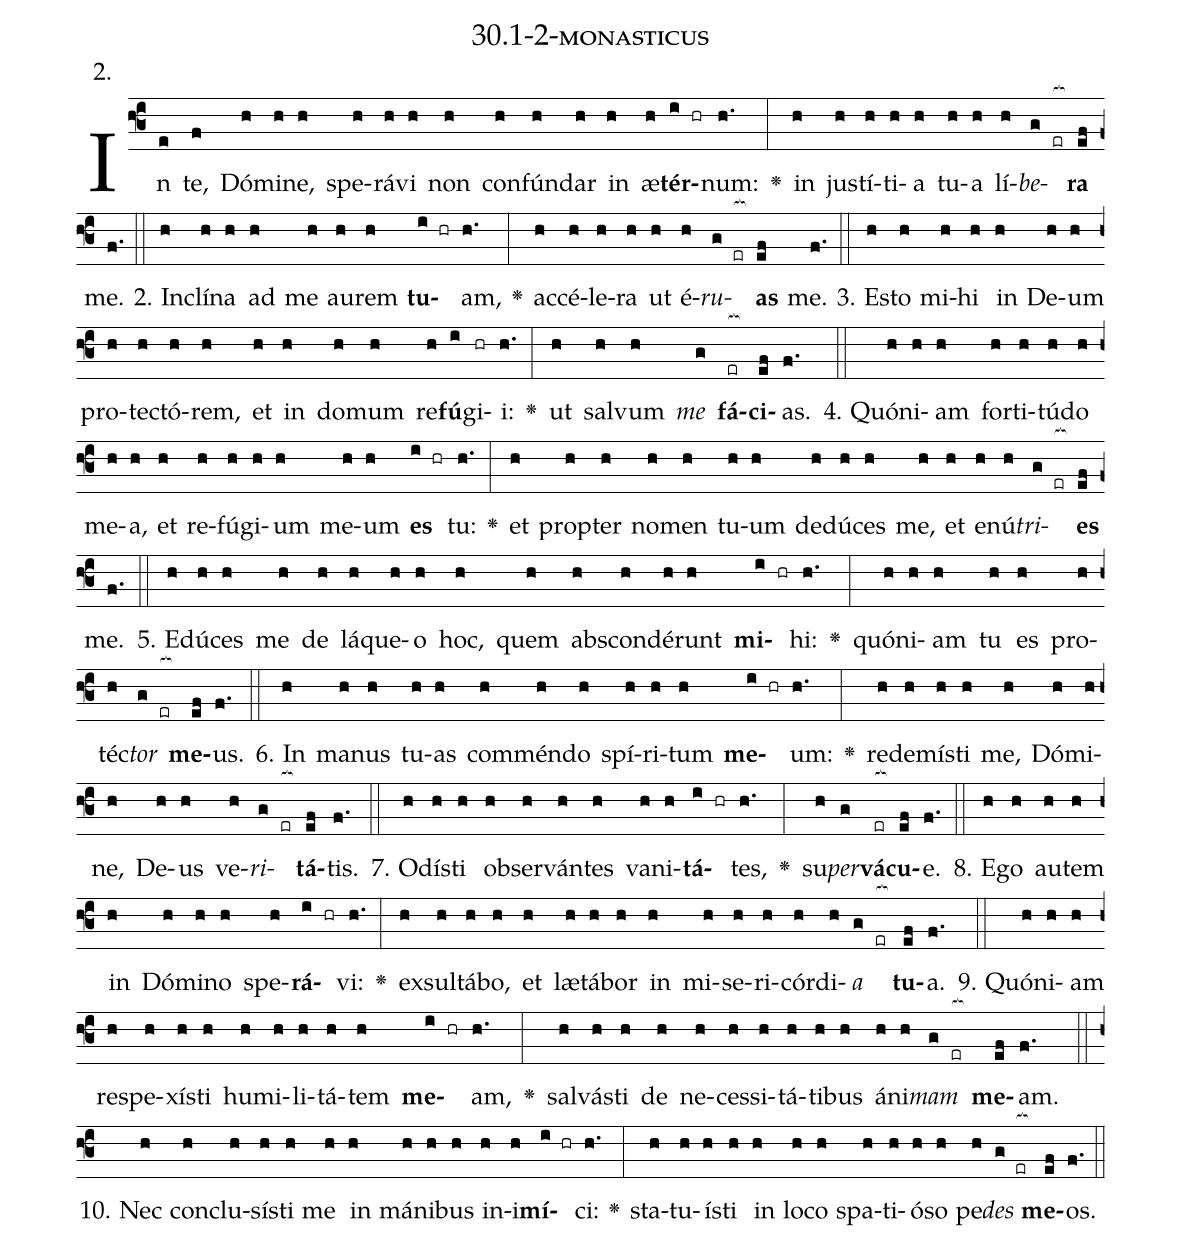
name: 30.1-2-monasticus;
annotation: 2.;
%%
(f3)In(e) te,(f) Dó(h)mi(h)ne,(h) spe(h)rá(h)vi(h) non(h) con(h)fún(h)dar(h) in(h) æ(h)<b>tér</b>(i hr)num:(h.) <v>\greheightstar</v>(:) in(h) jus(h)tí(h)ti(h)a(h) tu(h)a(h) lí(h)<i>be</i>(g er[ocb:1{])<b>ra</b>(ef[ocb:0}]) me.(f.) (::)
2. In(h)clí(h)na(h) ad(h) me(h) au(h)rem(h) <b>tu</b>(i hr)am,(h.) <v>\greheightstar</v>(:) ac(h)cé(h)le(h)ra(h) ut(h) é(h)<i>ru</i>(g er[ocb:1{])<b>as</b>(ef[ocb:0}]) me.(f.) (::)
3. Es(h)to(h) mi(h)hi(h) in(h) De(h)um(h) pro(h)tec(h)tó(h)rem,(h) et(h) in(h) do(h)mum(h) re(h)<b>fú</b>(i)gi(hr)i:(h.) <v>\greheightstar</v>(:) ut(h) sal(h)vum(h) <i>me</i>(g) <b>fá</b>(er[ocb:1{])<b>ci</b>(ef[ocb:0}])as.(f.) (::)
4. Quón(h)i(h)am(h) for(h)ti(h)tú(h)do(h) me(h)a,(h) et(h) re(h)fú(h)gi(h)um(h) me(h)um(h) <b>es</b>(i hr) tu:(h.) <v>\greheightstar</v>(:) et(h) prop(h)ter(h) no(h)men(h) tu(h)um(h) de(h)dú(h)ces(h) me,(h) et(h) e(h)nú(h)<i>tri</i>(g er[ocb:1{])<b>es</b>(ef[ocb:0}]) me.(f.) (::)
5. E(h)dú(h)ces(h) me(h) de(h) lá(h)que(h)o(h) hoc,(h) quem(h) abs(h)con(h)dé(h)runt(h) <b>mi</b>(i hr)hi:(h.) <v>\greheightstar</v>(:) quón(h)i(h)am(h) tu(h) es(h) pro(h)téc(h)<i>tor</i>(g er[ocb:1{]) <b>me</b>(ef[ocb:0}])us.(f.) (::)
6. In(h) ma(h)nus(h) tu(h)as(h) com(h)mén(h)do(h) spí(h)ri(h)tum(h) <b>me</b>(i hr)um:(h.) <v>\greheightstar</v>(:) red(h)e(h)mís(h)ti(h) me,(h) Dó(h)mi(h)ne,(h) De(h)us(h) ve(h)<i>ri</i>(g er[ocb:1{])<b>tá</b>(ef[ocb:0}])tis.(f.) (::)
7. O(h)dís(h)ti(h) ob(h)ser(h)ván(h)tes(h) va(h)ni(h)<b>tá</b>(i hr)tes,(h.) <v>\greheightstar</v>(:) su(h)<i>per</i>(g)<b>vá</b>(er[ocb:1{])<b>cu</b>(ef[ocb:0}])e.(f.) (::)
8. E(h)go(h) au(h)tem(h) in(h) Dó(h)mi(h)no(h) spe(h)<b>rá</b>(i hr)vi:(h.) <v>\greheightstar</v>(:) ex(h)sul(h)tá(h)bo,(h) et(h) læ(h)tá(h)bor(h) in(h) mi(h)se(h)ri(h)cór(h)di(h)<i>a</i>(g er[ocb:1{]) <b>tu</b>(ef[ocb:0}])a.(f.) (::)
9. Quón(h)i(h)am(h) re(h)spe(h)xís(h)ti(h) hu(h)mi(h)li(h)tá(h)tem(h) <b>me</b>(i hr)am,(h.) <v>\greheightstar</v>(:) sal(h)vás(h)ti(h) de(h) ne(h)ces(h)si(h)tá(h)ti(h)bus(h) á(h)ni(h)<i>mam</i>(g er[ocb:1{]) <b>me</b>(ef[ocb:0}])am.(f.) (::)
10. Nec(h) con(h)clu(h)sís(h)ti(h) me(h) in(h) má(h)ni(h)bus(h) in(h)i(h)<b>mí</b>(i hr)ci:(h.) <v>\greheightstar</v>(:) sta(h)tu(h)ís(h)ti(h) in(h) lo(h)co(h) spa(h)ti(h)ó(h)so(h) pe(h)<i>des</i>(g er[ocb:1{]) <b>me</b>(ef[ocb:0}])os.(f.) (::)
